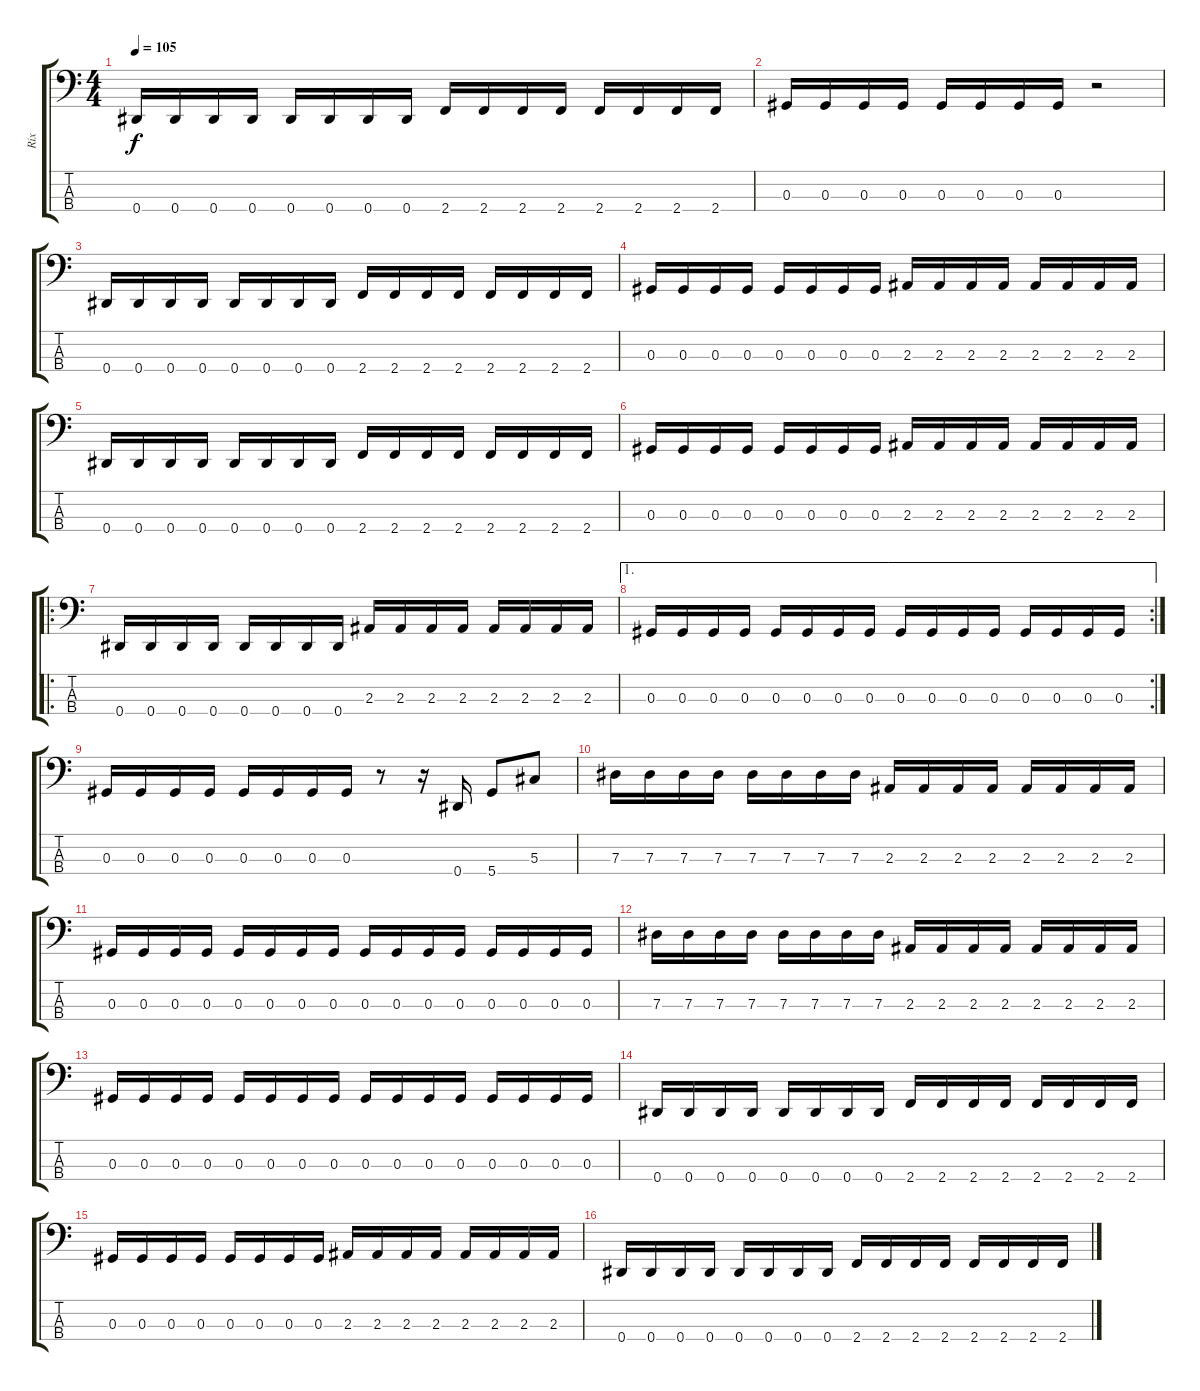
\track ("Rix" "Rix") {instrument slapbass2}
\staff {score tabs}
\tuning (Gb2 Db2 Ab1 Eb1) {hide}
\ts (4 4)
\tempo 105
\clef f4
\ks c
0.4.16{dy f} 0.4.16 0.4.16 0.4.16 0.4.16 0.4.16 0.4.16 0.4.16 2.4.16 2.4.16 2.4.16 2.4.16 2.4.16 2.4.16 2.4.16 2.4.16 |
0.3.16 0.3.16 0.3.16 0.3.16 0.3.16 0.3.16 0.3.16 0.3.16 r.2 |
0.4.16 0.4.16 0.4.16 0.4.16 0.4.16 0.4.16 0.4.16 0.4.16 2.4.16 2.4.16 2.4.16 2.4.16 2.4.16 2.4.16 2.4.16 2.4.16 |
0.3.16 0.3.16 0.3.16 0.3.16 0.3.16 0.3.16 0.3.16 0.3.16 2.3.16 2.3.16 2.3.16 2.3.16 2.3.16 2.3.16 2.3.16 2.3.16 |
0.4.16 0.4.16 0.4.16 0.4.16 0.4.16 0.4.16 0.4.16 0.4.16 2.4.16 2.4.16 2.4.16 2.4.16 2.4.16 2.4.16 2.4.16 2.4.16 |
0.3.16 0.3.16 0.3.16 0.3.16 0.3.16 0.3.16 0.3.16 0.3.16 2.3.16 2.3.16 2.3.16 2.3.16 2.3.16 2.3.16 2.3.16 2.3.16 |
\ro
0.4.16 0.4.16 0.4.16 0.4.16 0.4.16 0.4.16 0.4.16 0.4.16 2.3.16 2.3.16 2.3.16 2.3.16 2.3.16 2.3.16 2.3.16 2.3.16 |
\ae 1
\rc 2
0.3.16 0.3.16 0.3.16 0.3.16 0.3.16 0.3.16 0.3.16 0.3.16 0.3.16 0.3.16 0.3.16 0.3.16 0.3.16 0.3.16 0.3.16 0.3.16 |
0.3.16 0.3.16 0.3.16 0.3.16 0.3.16 0.3.16 0.3.16 0.3.16 r.8 r.16 0.4.16 5.4.8 5.3.8 |
7.3.16 7.3.16 7.3.16 7.3.16 7.3.16 7.3.16 7.3.16 7.3.16 2.3.16 2.3.16 2.3.16 2.3.16 2.3.16 2.3.16 2.3.16 2.3.16 |
0.3.16 0.3.16 0.3.16 0.3.16 0.3.16 0.3.16 0.3.16 0.3.16 0.3.16 0.3.16 0.3.16 0.3.16 0.3.16 0.3.16 0.3.16 0.3.16 |
7.3.16 7.3.16 7.3.16 7.3.16 7.3.16 7.3.16 7.3.16 7.3.16 2.3.16 2.3.16 2.3.16 2.3.16 2.3.16 2.3.16 2.3.16 2.3.16 |
0.3.16 0.3.16 0.3.16 0.3.16 0.3.16 0.3.16 0.3.16 0.3.16 0.3.16 0.3.16 0.3.16 0.3.16 0.3.16 0.3.16 0.3.16 0.3.16 |
0.4.16 0.4.16 0.4.16 0.4.16 0.4.16 0.4.16 0.4.16 0.4.16 2.4.16 2.4.16 2.4.16 2.4.16 2.4.16 2.4.16 2.4.16 2.4.16 |
0.3.16 0.3.16 0.3.16 0.3.16 0.3.16 0.3.16 0.3.16 0.3.16 2.3.16 2.3.16 2.3.16 2.3.16 2.3.16 2.3.16 2.3.16 2.3.16 |
0.4.16 0.4.16 0.4.16 0.4.16 0.4.16 0.4.16 0.4.16 0.4.16 2.4.16 2.4.16 2.4.16 2.4.16 2.4.16 2.4.16 2.4.16 2.4.16
